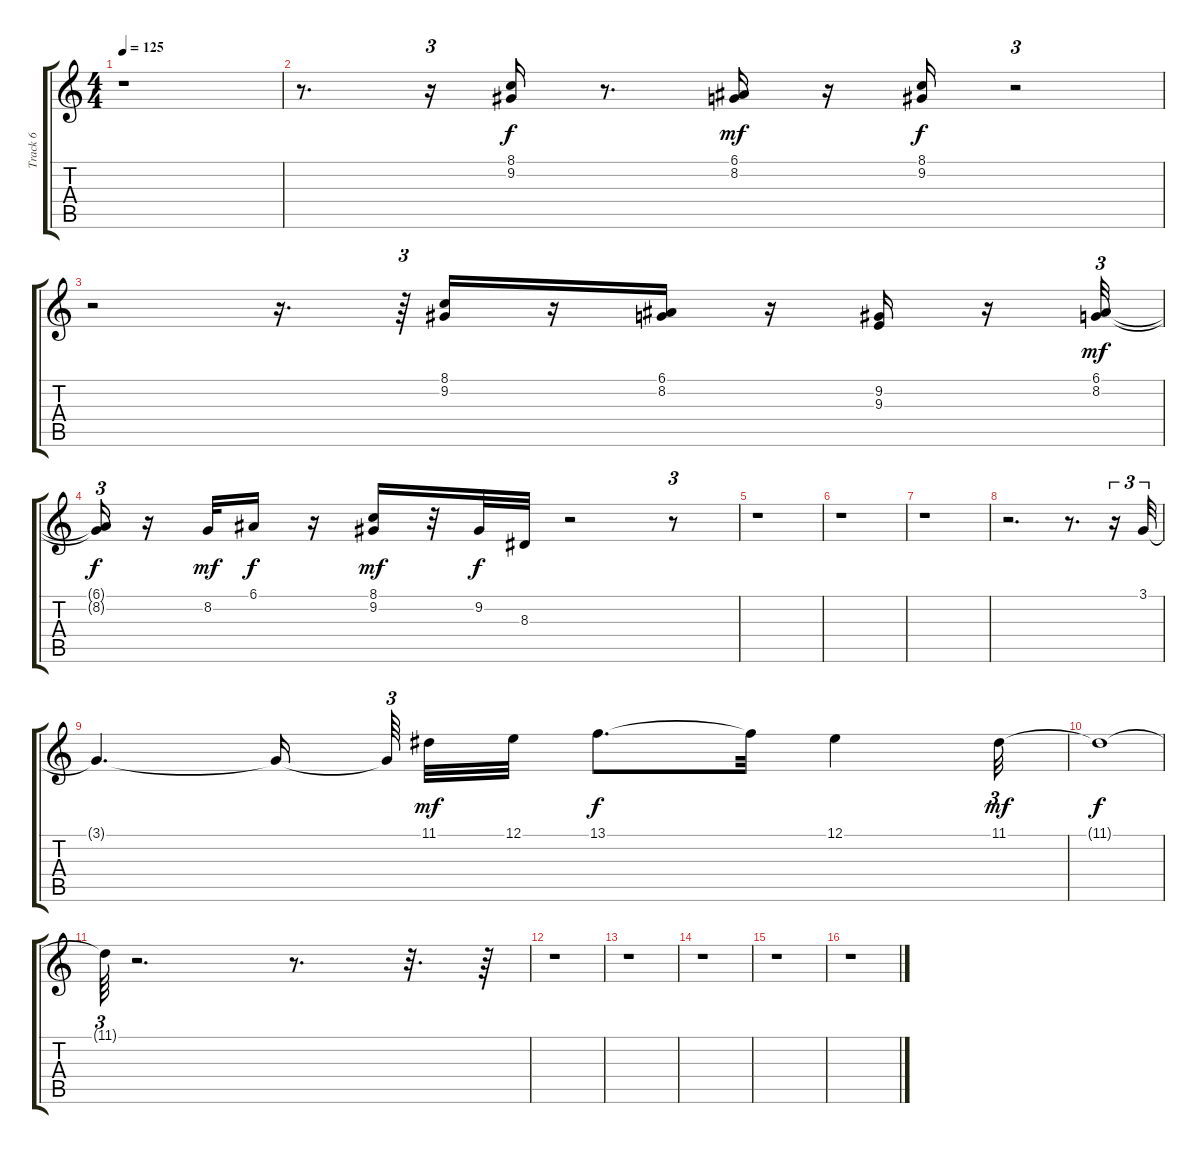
\track ("Track 6" "Track 6") {instrument frenchhorn}
\staff {score tabs}
\tuning (E4 B3 G3 D3 A2 E2) {hide}
\ts (4 4)
\tempo 125
\clef g2
\ks c
r.1{dy f} |
r.8{d} r.16{tu (3 2)} (8.1 9.2).16 r.8{d} (6.1 8.2).16{dy mf} r.16 (8.1 9.2).16{dy f} r.2{tu (3 2)} |
r.2 r.16{d} r.64{tu (3 2)} (8.1 9.2).16 r.16 (6.1 8.2).16 r.16 (9.2 9.3).16 r.16 (6.1 8.2).32{tu (3 2) dy mf} |
(6.1{t} 8.2{t}).16{tu (3 2) dy f} r.16 8.2.32{dy mf} 6.1.16{dy f} r.16 (8.1 9.2).16{dy mf} r.32 9.2.32{dy f} 8.3.32 r.2 r.8{tu (3 2)} |
r.1 |
r.1 |
r.1 |
r.2{d} r.8{d} r.16{tu (3 2)} 3.1.32{tu (3 2)} |
3.1{t}.4{d} 3.1{t}.16 3.1{t}.64{tu (3 2)} 11.1.32{dy mf} 12.1.32 13.1.8{d dy f} 13.1{t}.32 12.1.4 11.1.32{tu (3 2) dy mf} |
11.1{t}.1{dy f} |
11.1{t}.64{tu (3 2)} r.2{d} r.8{d} r.32{d} r.64 |
r.1 |
r.1 |
r.1 |
r.1 |
r.1
